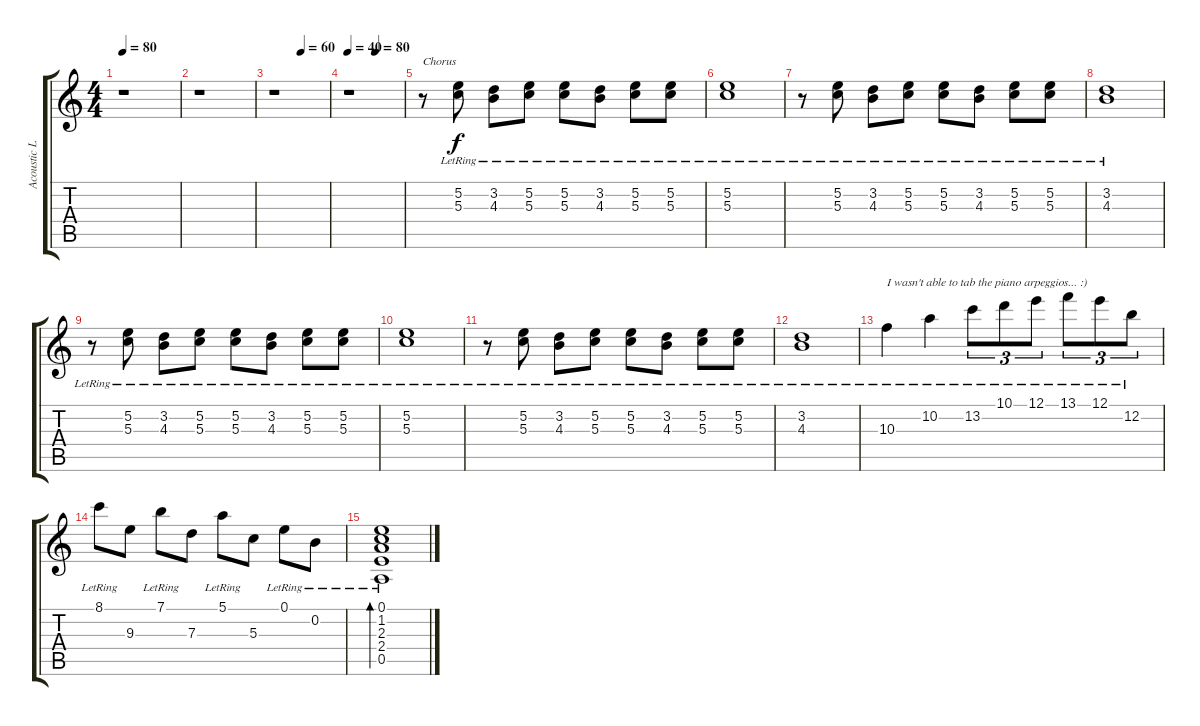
\track ("Acoustic Lead" "Acoustic L") {instrument electricguitarjazz}
\staff {score tabs}
\tuning (E4 B3 G3 D3 A2 E2) {hide}
\ts (4 4)
\tempo 80
\clef g2
\ks c
r.1{dy f} |
r.1 |
\tempo (60 0.5)
r.1 |
\tempo 40
\tempo (80 0.5)
r.1 |
r.8{txt "Chorus"} (5.2{lr} 5.3{lr}).8 (3.2{lr} 4.3{lr}).8 (5.2{lr} 5.3{lr}).8 (5.2{lr} 5.3{lr}).8 (3.2{lr} 4.3{lr}).8 (5.2{lr} 5.3{lr}).8 (5.2{lr} 5.3{lr}).8 |
(5.2{lr} 5.3{lr}).1 |
r.8 (5.2{lr} 5.3{lr}).8 (3.2{lr} 4.3{lr}).8 (5.2{lr} 5.3{lr}).8 (5.2{lr} 5.3{lr}).8 (3.2{lr} 4.3{lr}).8 (5.2{lr} 5.3{lr}).8 (5.2{lr} 5.3{lr}).8 |
(3.2{lr} 4.3{lr}).1 |
r.8 (5.2{lr} 5.3{lr}).8 (3.2{lr} 4.3{lr}).8 (5.2{lr} 5.3{lr}).8 (5.2{lr} 5.3{lr}).8 (3.2{lr} 4.3{lr}).8 (5.2{lr} 5.3{lr}).8 (5.2{lr} 5.3{lr}).8 |
(5.2{lr} 5.3{lr}).1 |
r.8 (5.2{lr} 5.3{lr}).8 (3.2{lr} 4.3{lr}).8 (5.2{lr} 5.3{lr}).8 (5.2{lr} 5.3{lr}).8 (3.2{lr} 4.3{lr}).8 (5.2{lr} 5.3{lr}).8 (5.2{lr} 5.3{lr}).8 |
(3.2{lr} 4.3{lr}).1 |
10.3{lr}.4{txt "I wasn't able to tab the piano arpeggios... :)"} 10.2{lr}.4 13.2{lr}.8{tu (3 2)} 10.1{lr}.8{tu (3 2)} 12.1{lr}.8{tu (3 2)} 13.1{lr}.8{tu (3 2)} 12.1{lr}.8{tu (3 2)} 12.2{lr}.8{tu (3 2)} |
8.1{lr}.8 9.3.8 7.1{lr}.8 7.3.8 5.1{lr}.8 5.3.8 0.1{lr}.8 0.2{lr}.8 |
(0.1{lr} 1.2{lr} 2.3{lr} 2.4{lr} 0.5{lr}).1{bd 480}
